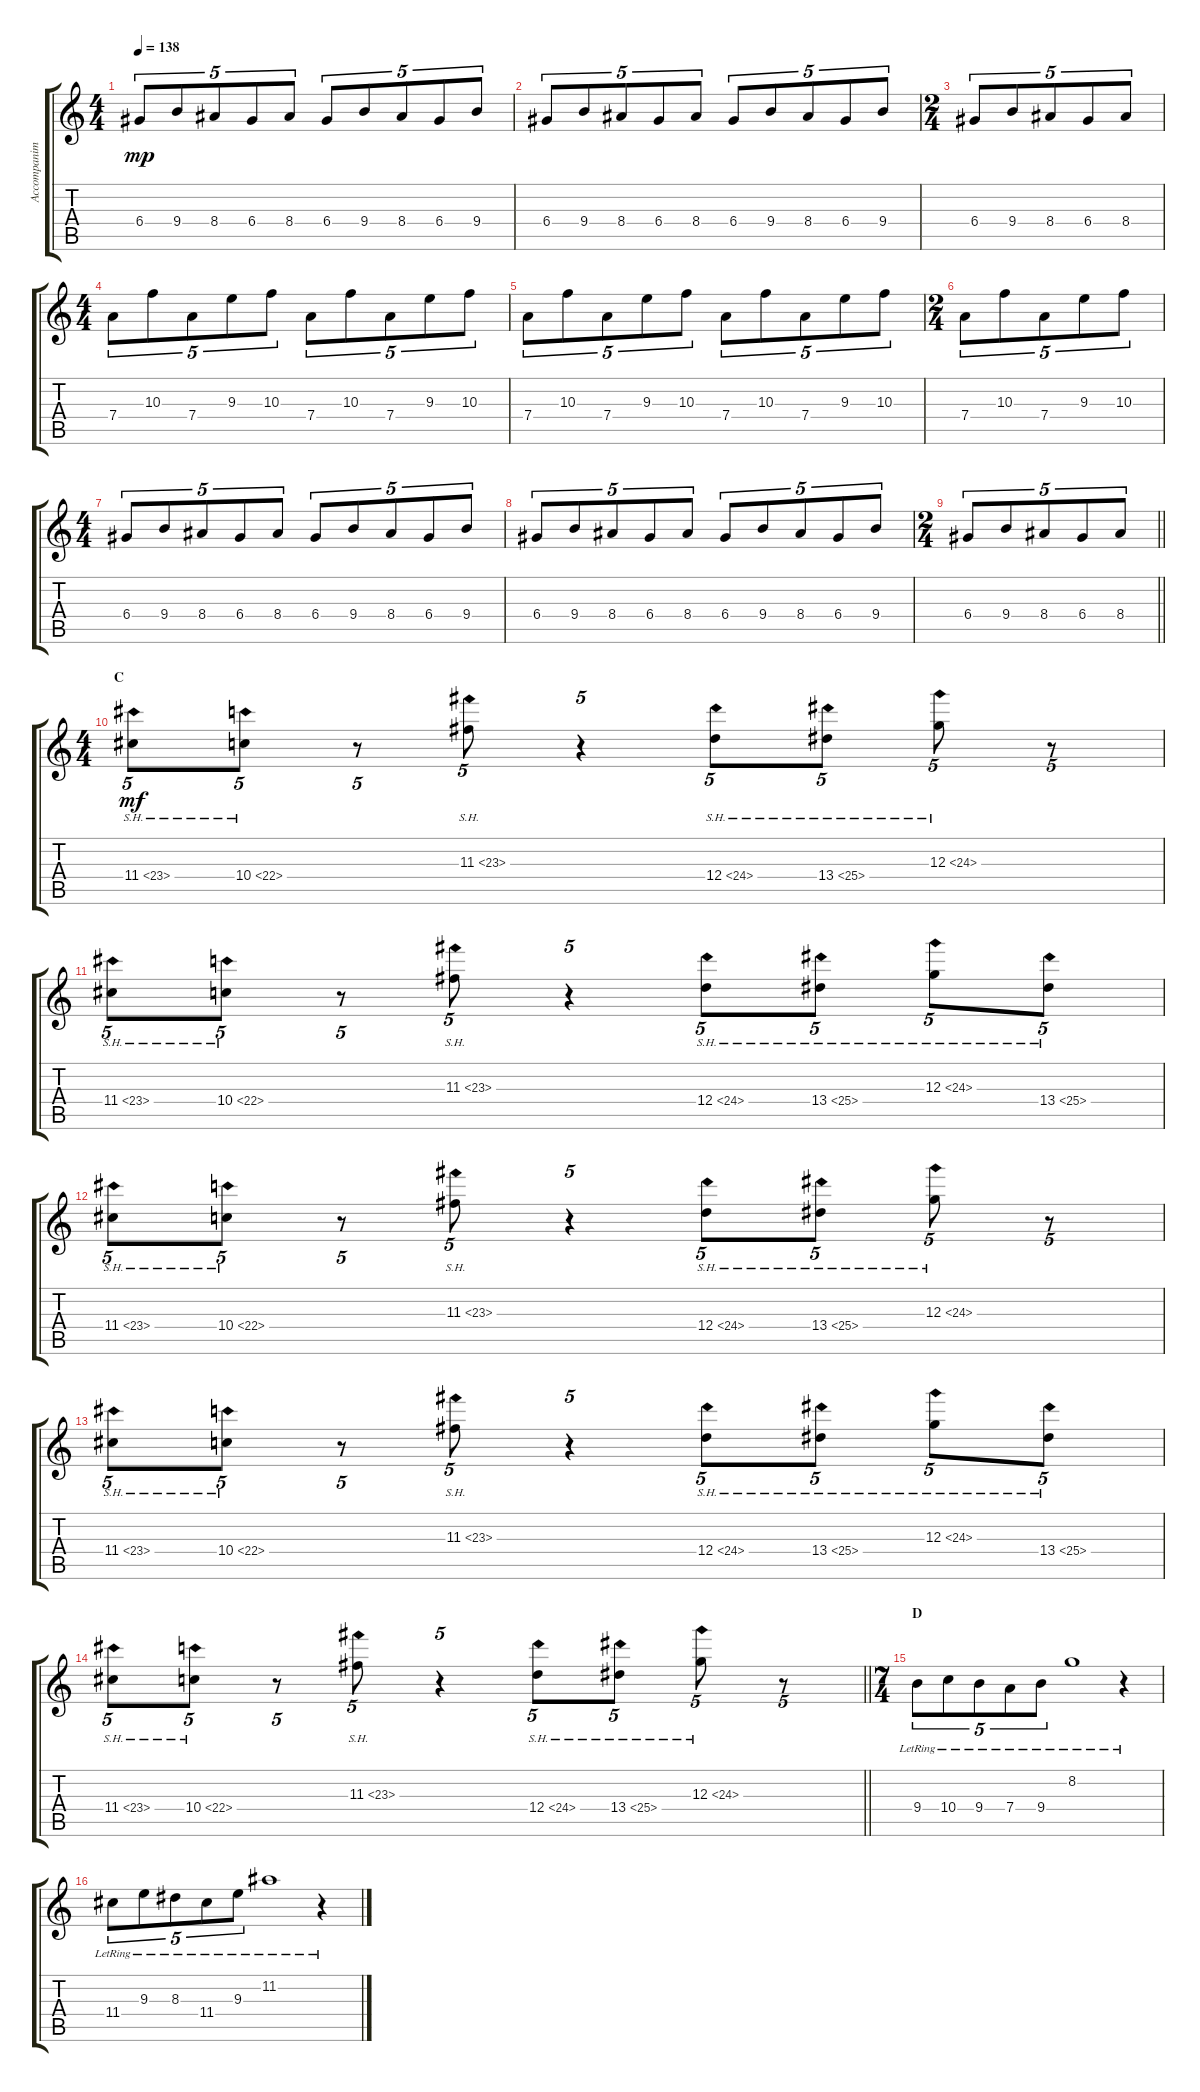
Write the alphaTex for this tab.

\track ("Accompaniment L" "Accompanim") {instrument acousticguitarsteel}
\staff {score tabs}
\tuning (E4 B3 G3 D3 A2 E2) {hide}
\ts (4 4)
\tempo 138
\clef g2
\ks c
6.4.8{tu (5 4) dy mp} 9.4.8{tu (5 4)} 8.4.8{tu (5 4)} 6.4.8{tu (5 4)} 8.4.8{tu (5 4)} 6.4.8{tu (5 4)} 9.4.8{tu (5 4)} 8.4.8{tu (5 4)} 6.4.8{tu (5 4)} 9.4.8{tu (5 4)} |
6.4.8{tu (5 4)} 9.4.8{tu (5 4)} 8.4.8{tu (5 4)} 6.4.8{tu (5 4)} 8.4.8{tu (5 4)} 6.4.8{tu (5 4)} 9.4.8{tu (5 4)} 8.4.8{tu (5 4)} 6.4.8{tu (5 4)} 9.4.8{tu (5 4)} |
\ts (2 4)
6.4.8{tu (5 4)} 9.4.8{tu (5 4)} 8.4.8{tu (5 4)} 6.4.8{tu (5 4)} 8.4.8{tu (5 4)} |
\ts (4 4)
7.4.8{tu (5 4)} 10.3.8{tu (5 4)} 7.4.8{tu (5 4)} 9.3.8{tu (5 4)} 10.3.8{tu (5 4)} 7.4.8{tu (5 4)} 10.3.8{tu (5 4)} 7.4.8{tu (5 4)} 9.3.8{tu (5 4)} 10.3.8{tu (5 4)} |
7.4.8{tu (5 4)} 10.3.8{tu (5 4)} 7.4.8{tu (5 4)} 9.3.8{tu (5 4)} 10.3.8{tu (5 4)} 7.4.8{tu (5 4)} 10.3.8{tu (5 4)} 7.4.8{tu (5 4)} 9.3.8{tu (5 4)} 10.3.8{tu (5 4)} |
\ts (2 4)
7.4.8{tu (5 4)} 10.3.8{tu (5 4)} 7.4.8{tu (5 4)} 9.3.8{tu (5 4)} 10.3.8{tu (5 4)} |
\ts (4 4)
6.4.8{tu (5 4)} 9.4.8{tu (5 4)} 8.4.8{tu (5 4)} 6.4.8{tu (5 4)} 8.4.8{tu (5 4)} 6.4.8{tu (5 4)} 9.4.8{tu (5 4)} 8.4.8{tu (5 4)} 6.4.8{tu (5 4)} 9.4.8{tu (5 4)} |
6.4.8{tu (5 4)} 9.4.8{tu (5 4)} 8.4.8{tu (5 4)} 6.4.8{tu (5 4)} 8.4.8{tu (5 4)} 6.4.8{tu (5 4)} 9.4.8{tu (5 4)} 8.4.8{tu (5 4)} 6.4.8{tu (5 4)} 9.4.8{tu (5 4)} |
\ts (2 4)
\barLineRight lightlight
6.4.8{tu (5 4)} 9.4.8{tu (5 4)} 8.4.8{tu (5 4)} 6.4.8{tu (5 4)} 8.4.8{tu (5 4)} |
\ts (4 4)
\section ("" "C")
11.4{sh 12}.8{tu (5 4) dy mf volume 13 instrument distortionguitar} 10.4{sh 12}.8{tu (5 4)} r.8{tu (5 4)} 11.3{sh 12}.8{tu (5 4)} r.4{tu (5 4)} 12.4{sh 12}.8{tu (5 4)} 13.4{sh 12}.8{tu (5 4)} 12.3{sh 12}.8{tu (5 4)} r.8{tu (5 4)} |
11.4{sh 12}.8{tu (5 4)} 10.4{sh 12}.8{tu (5 4)} r.8{tu (5 4)} 11.3{sh 12}.8{tu (5 4)} r.4{tu (5 4)} 12.4{sh 12}.8{tu (5 4)} 13.4{sh 12}.8{tu (5 4)} 12.3{sh 12}.8{tu (5 4)} 13.4{sh 12}.8{tu (5 4)} |
11.4{sh 12}.8{tu (5 4)} 10.4{sh 12}.8{tu (5 4)} r.8{tu (5 4)} 11.3{sh 12}.8{tu (5 4)} r.4{tu (5 4)} 12.4{sh 12}.8{tu (5 4)} 13.4{sh 12}.8{tu (5 4)} 12.3{sh 12}.8{tu (5 4)} r.8{tu (5 4)} |
11.4{sh 12}.8{tu (5 4)} 10.4{sh 12}.8{tu (5 4)} r.8{tu (5 4)} 11.3{sh 12}.8{tu (5 4)} r.4{tu (5 4)} 12.4{sh 12}.8{tu (5 4)} 13.4{sh 12}.8{tu (5 4)} 12.3{sh 12}.8{tu (5 4)} 13.4{sh 12}.8{tu (5 4)} |
\barLineRight lightlight
11.4{sh 12}.8{tu (5 4)} 10.4{sh 12}.8{tu (5 4)} r.8{tu (5 4)} 11.3{sh 12}.8{tu (5 4)} r.4{tu (5 4)} 12.4{sh 12}.8{tu (5 4)} 13.4{sh 12}.8{tu (5 4)} 12.3{sh 12}.8{tu (5 4)} r.8{tu (5 4)} |
\ts (7 4)
\section ("" "D")
9.4{lr}.8{tu (5 4) volume 12 instrument acousticguitarsteel} 10.4{lr}.8{tu (5 4)} 9.4{lr}.8{tu (5 4)} 7.4{lr}.8{tu (5 4)} 9.4{lr}.8{tu (5 4)} 8.2{lr}.1 r.4 |
11.4{lr}.8{tu (5 4)} 9.3{lr}.8{tu (5 4)} 8.3{lr}.8{tu (5 4)} 11.4{lr}.8{tu (5 4)} 9.3{lr}.8{tu (5 4)} 11.2{lr}.1 r.4
